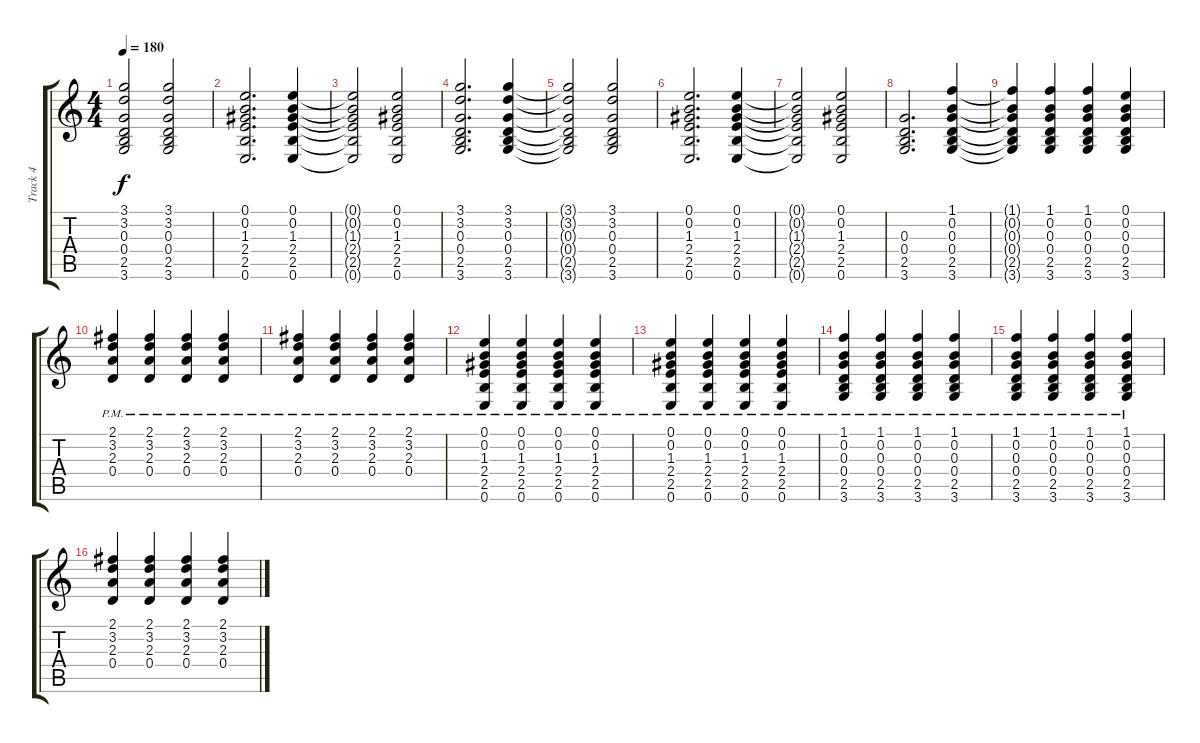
\track ("Track 4" "Track 4") {instrument overdrivenguitar}
\staff {score tabs}
\tuning (E4 B3 G3 D3 A2 E2) {hide}
\ts (4 4)
\tempo 180
\clef g2
\ks c
(3.1{t} 3.2{t} 0.3{t} 0.4{t} 2.5{t} 3.6{t}).2{dy f} (3.1 3.2 0.3 0.4 2.5 3.6).2 |
(0.1 0.2 1.3 2.4 2.5 0.6).2{d} (0.1 0.2 1.3 2.4 2.5 0.6).4 |
(0.1{t} 0.2{t} 1.3{t} 2.4{t} 2.5{t} 0.6{t}).2 (0.1 0.2 1.3 2.4 2.5 0.6).2 |
(3.1 3.2 0.3 0.4 2.5 3.6).2{d} (3.1 3.2 0.3 0.4 2.5 3.6).4 |
(3.1{t} 3.2{t} 0.3{t} 0.4{t} 2.5{t} 3.6{t}).2 (3.1 3.2 0.3 0.4 2.5 3.6).2 |
(0.1 0.2 1.3 2.4 2.5 0.6).2{d} (0.1 0.2 1.3 2.4 2.5 0.6).4 |
(0.1{t} 0.2{t} 1.3{t} 2.4{t} 2.5{t} 0.6{t}).2 (0.1 0.2 1.3 2.4 2.5 0.6).2 |
(0.3 0.4 2.5 3.6).2{d} (1.1 0.2 0.3 0.4 2.5 3.6).4 |
(1.1{t} 0.2{t} 0.3{t} 0.4{t} 2.5{t} 3.6{t}).4 (1.1 0.2 0.3 0.4 2.5 3.6).4 (1.1 0.2 0.3 0.4 2.5 3.6).4 (0.1 0.2 0.3 0.4 2.5 3.6).4 |
(2.1 3.2 2.3 0.4{pm}).4 (2.1 3.2 2.3 0.4{pm}).4 (2.1 3.2 2.3 0.4{pm}).4 (2.1 3.2 2.3 0.4{pm}).4 |
(2.1 3.2 2.3 0.4{pm}).4 (2.1 3.2 2.3 0.4{pm}).4 (2.1 3.2 2.3 0.4{pm}).4 (2.1 3.2 2.3 0.4{pm}).4 |
(0.1{pm} 0.2 1.3 2.4 2.5 0.6).4 (0.1{pm} 0.2 1.3 2.4 2.5 0.6).4 (0.1{pm} 0.2 1.3 2.4 2.5 0.6).4 (0.1{pm} 0.2 1.3 2.4 2.5 0.6).4 |
(0.1{pm} 0.2 1.3 2.4 2.5 0.6).4 (0.1{pm} 0.2 1.3 2.4 2.5 0.6).4 (0.1{pm} 0.2 1.3 2.4 2.5 0.6).4 (0.1{pm} 0.2 1.3 2.4 2.5 0.6).4 |
(1.1{pm} 0.2 0.3 0.4 2.5 3.6).4 (1.1{pm} 0.2 0.3 0.4 2.5 3.6).4 (1.1{pm} 0.2 0.3 0.4 2.5 3.6).4 (1.1{pm} 0.2 0.3 0.4 2.5 3.6).4 |
(1.1{pm} 0.2 0.3 0.4 2.5 3.6).4 (1.1{pm} 0.2 0.3 0.4 2.5 3.6).4 (1.1{pm} 0.2 0.3 0.4 2.5 3.6).4 (1.1{pm} 0.2 0.3 0.4 2.5 3.6).4 |
(2.1 3.2 2.3 0.4).4 (2.1 3.2 2.3 0.4).4 (2.1 3.2 2.3 0.4).4 (2.1 3.2 2.3 0.4).4
